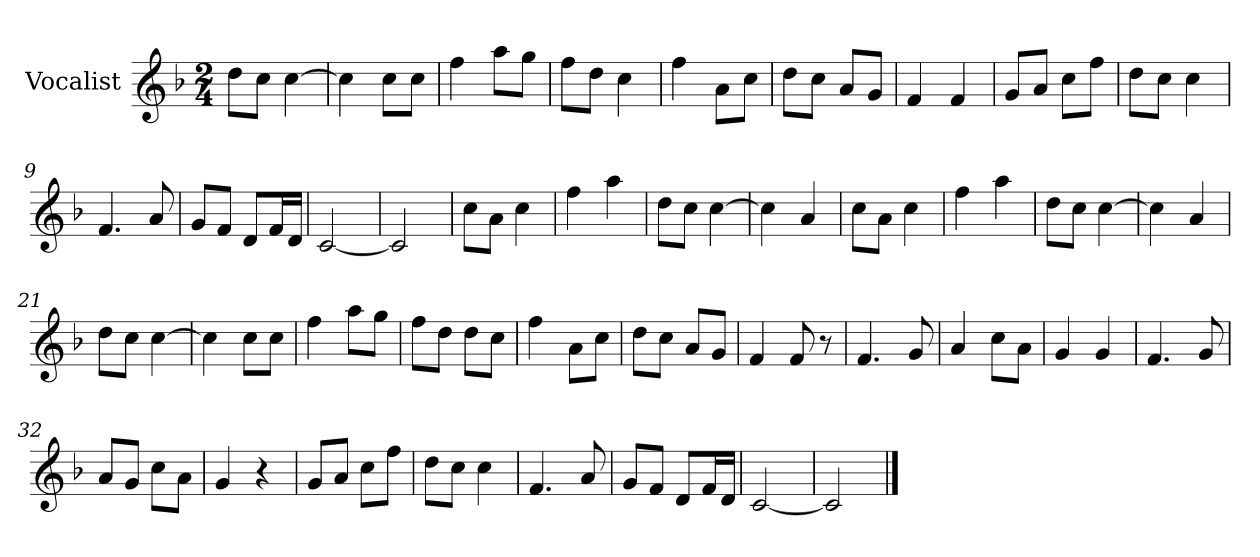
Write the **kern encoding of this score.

**kern
*part1
*staff1
*I"Vocalist
*k[b-]
*F:
*M2/4
=
8ddL
8ccJ
[4cc
=1
4cc]
8ccL
8ccJ
=2
4ff
8aaL
8ggJ
=3
8ffL
8ddJ
4cc
=4
4ff
8aL
8ccJ
=5
8ddL
8ccJ
8aL
8gJ
=6
4f
4f
=7
8gL
8aJ
8ccL
8ffJ
=8
8ddL
8ccJ
4cc
=9
4.f
8a
=10
8gL
8fJ
8dL
16fL
16dJJ
=11
[2c
=12
2c]
=13
8ccL
8aJ
4cc
=14
4ff
4aa
=15
8ddL
8ccJ
[4cc
=16
4cc]
4a
=17
8ccL
8aJ
4cc
=18
4ff
4aa
=19
8ddL
8ccJ
[4cc
=20
4cc]
4a
=21
8ddL
8ccJ
[4cc
=22
4cc]
8ccL
8ccJ
=23
4ff
8aaL
8ggJ
=24
8ffL
8ddJ
8ddL
8ccJ
=25
4ff
8aL
8ccJ
=26
8ddL
8ccJ
8aL
8gJ
=27
4f
8f
8r
=28
4.f
8g
=29
4a
8ccL
8aJ
=30
4g
4g
=31
4.f
8g
=32
8aL
8gJ
8ccL
8aJ
=33
4g
4r
=34
8gL
8aJ
8ccL
8ffJ
=35
8ddL
8ccJ
4cc
=36
4.f
8a
=37
8gL
8fJ
8dL
16fL
16dJJ
=38
[2c
=39
2c]
==
*-
